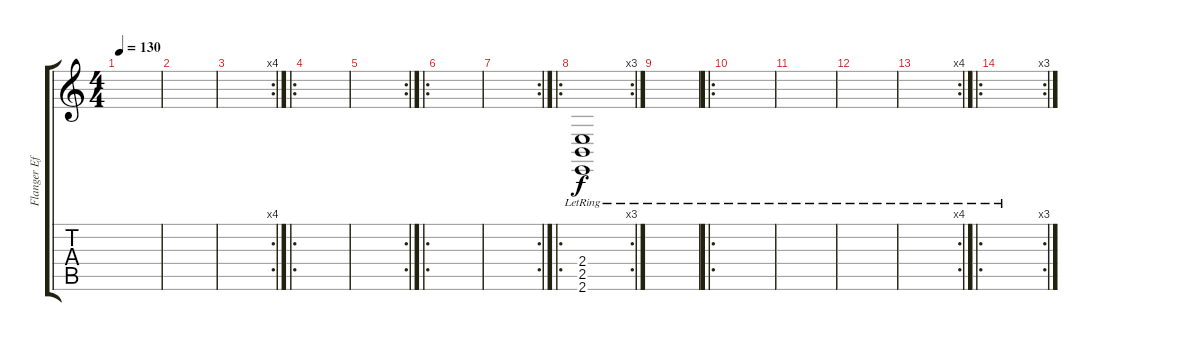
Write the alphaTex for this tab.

\track ("Flanger Effect" "Flanger Ef") {instrument lead2sawtooth}
\staff {score tabs}
\tuning (E4 B3 G3 D3 A2 D2) {hide}
\ts (4 4)
\tempo 130
\clef g2
\ks c
|
|
\rc 4
|
\ro
|
\rc 2
|
\ro
|
\rc 2
|
\ro
\rc 3
(2.4{lr} 2.5 2.6{lr}).1 |
|
\ro
|
|
|
\rc 4
|
\ro
\rc 3
